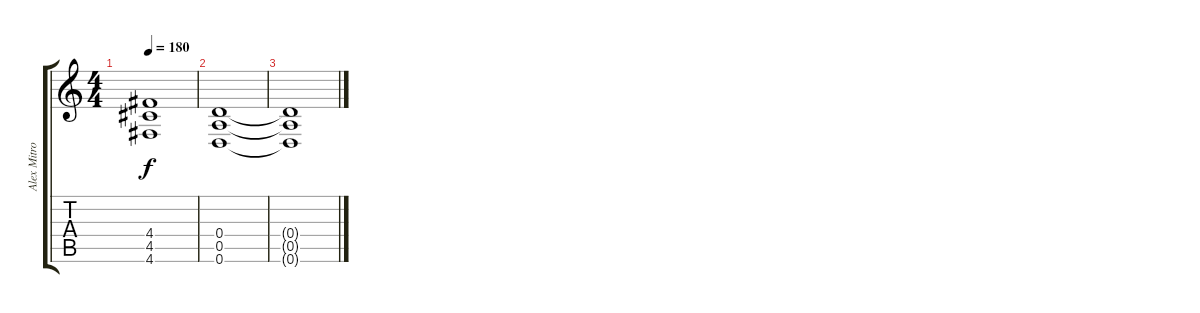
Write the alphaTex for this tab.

\track ("Alex Mitroff" "Alex Mitro") {instrument overdrivenguitar}
\staff {score tabs}
\tuning (E4 B3 G3 D3 A2 D2) {hide}
\ts (4 4)
\tempo 180
\clef g2
\ks c
(4.4{t} 4.5{t} 4.6{t}).1{dy f} |
(0.4 0.5 0.6).1 |
(0.4{t} 0.5{t} 0.6{t}).1
